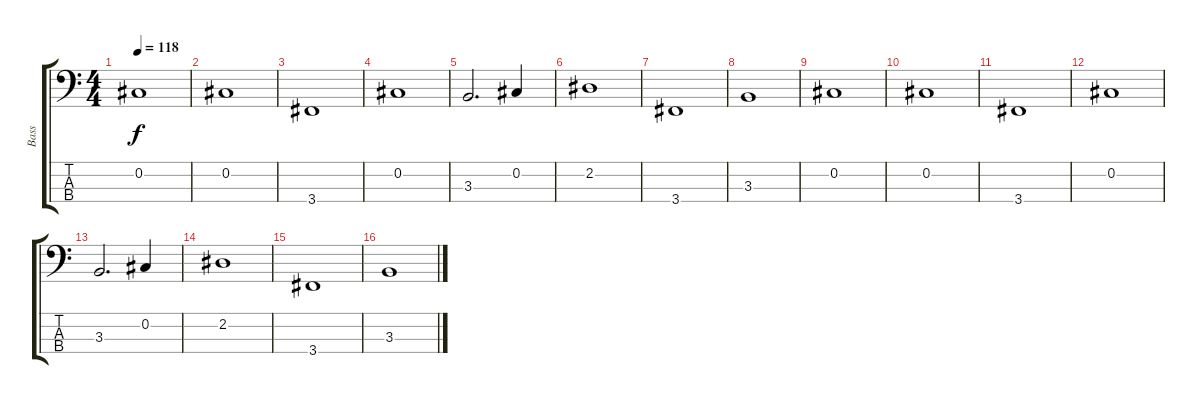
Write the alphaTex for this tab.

\track ("Bass" "Bass") {instrument electricbassfinger}
\staff {score tabs}
\tuning (Gb2 Db2 Ab1 Eb1) {hide}
\ts (4 4)
\tempo 118
\clef f4
\ks c
0.2.1{dy f} |
0.2.1 |
3.4.1 |
0.2.1 |
3.3.2{d} 0.2.4 |
2.2.1 |
3.4.1 |
3.3.1 |
0.2.1 |
0.2.1 |
3.4.1 |
0.2.1 |
3.3.2{d} 0.2.4 |
2.2.1 |
3.4.1 |
3.3.1
